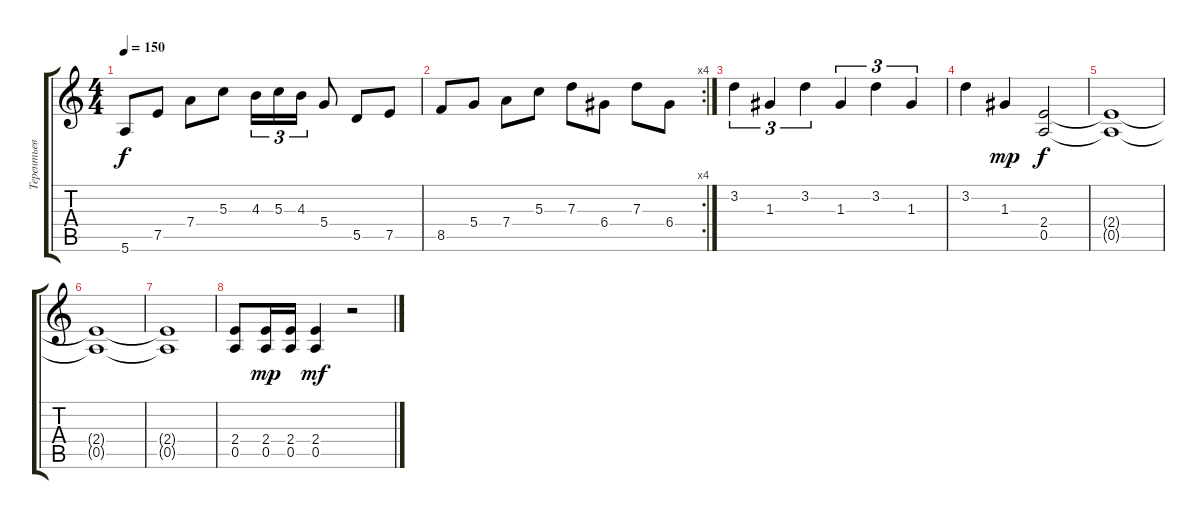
\track ("Терентьев " "Терентьев ") {instrument distortionguitar}
\staff {score tabs}
\tuning (E4 B3 G3 D3 A2 E2) {hide}
\ts (4 4)
\tempo 150
\clef g2
\ks c
5.6.8{dy f} 7.5.8 7.4.8 5.3.8 4.3.16{tu (3 2)} 5.3.16{tu (3 2)} 4.3.16{tu (3 2)} 5.4.8 5.5.8 7.5.8 |
\rc 4
8.5.8 5.4.8 7.4.8 5.3.8 7.3.8 6.4.8 7.3.8 6.4.8 |
3.2.4{tu (3 2)} 1.3.4{tu (3 2)} 3.2.4{tu (3 2)} 1.3.4{tu (3 2)} 3.2.4{tu (3 2)} 1.3.4{tu (3 2)} |
3.2.4 1.3.4{dy mp} (2.4 0.5).2{dy f} |
(2.4{t} 0.5{t}).1 |
(2.4{t} 0.5{t}).1 |
(2.4{t} 0.5{t}).1 |
(2.4 0.5).8 (2.4 0.5).16{dy mp} (2.4 0.5).16 (2.4 0.5).4{dy mf} r.2
